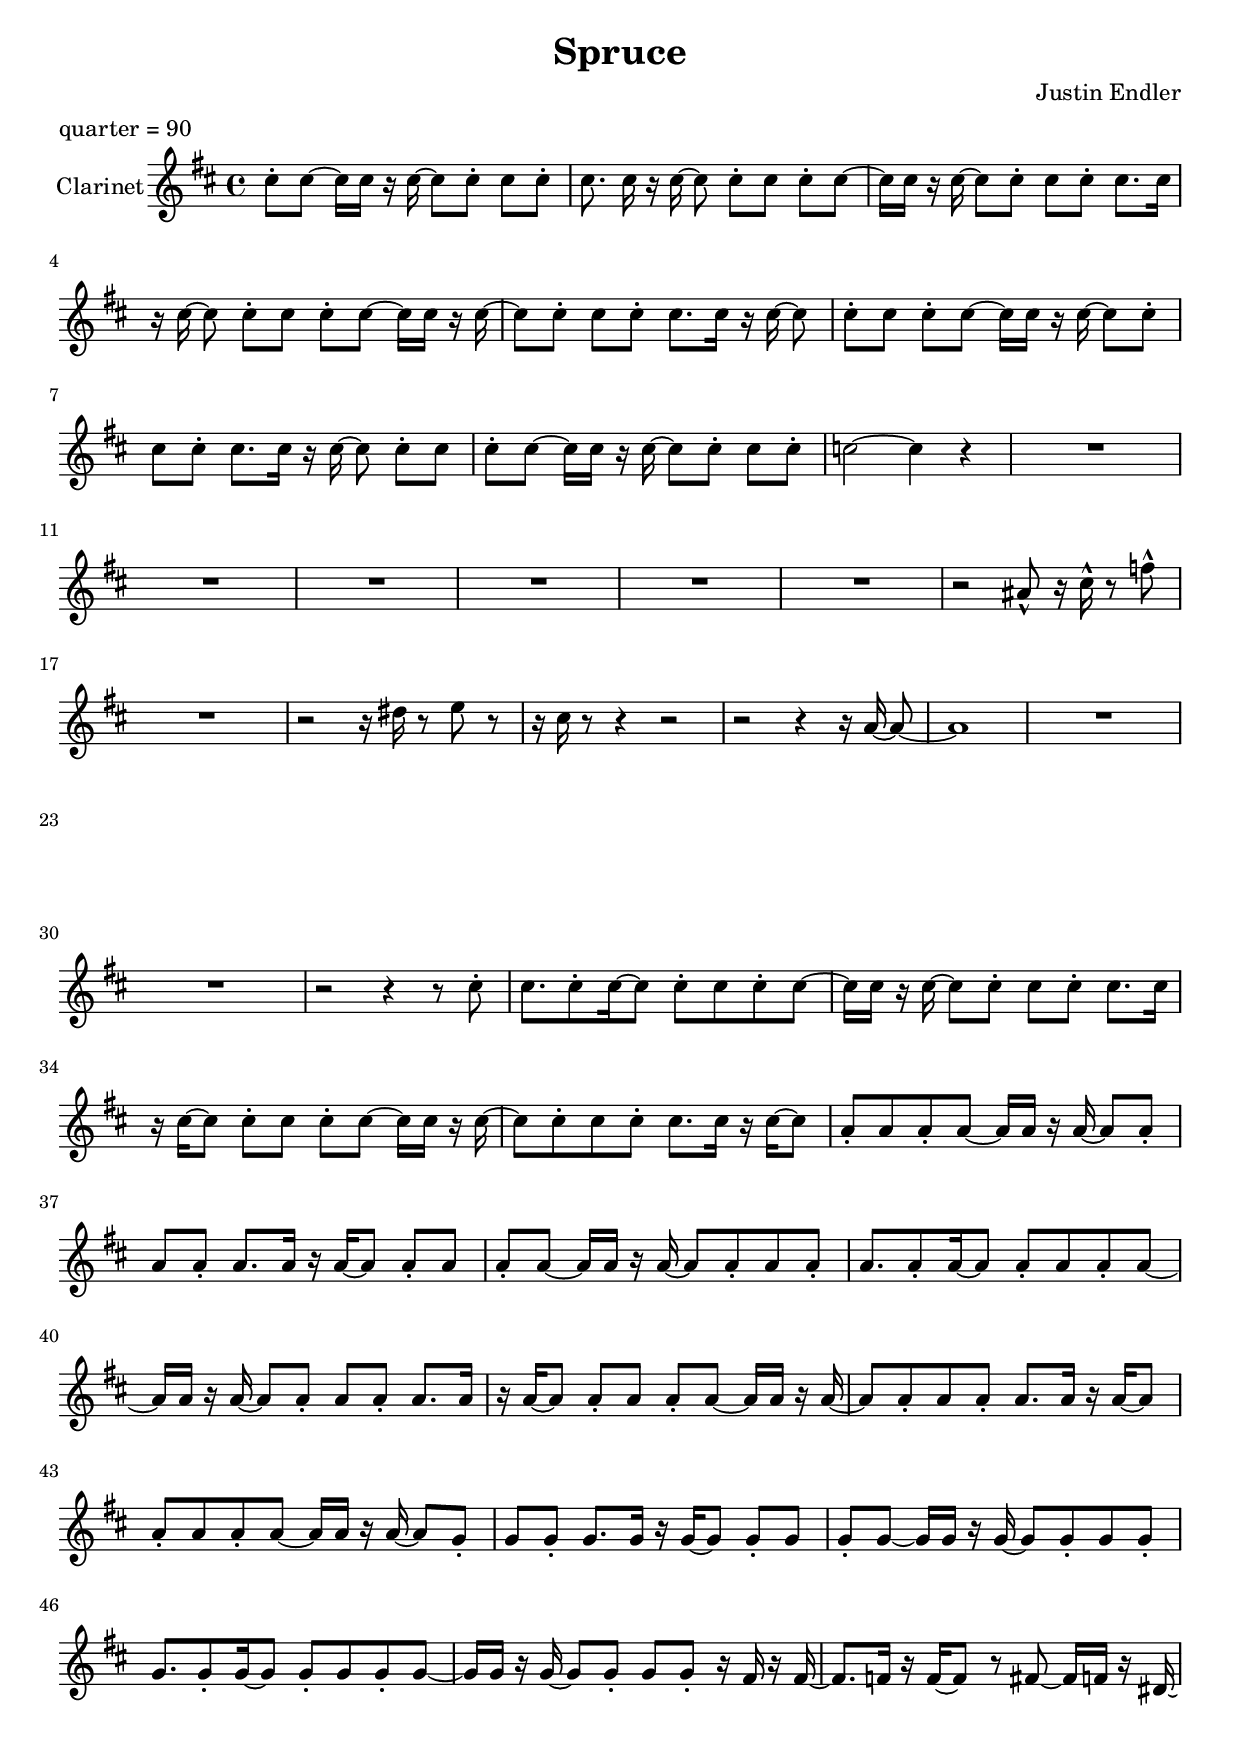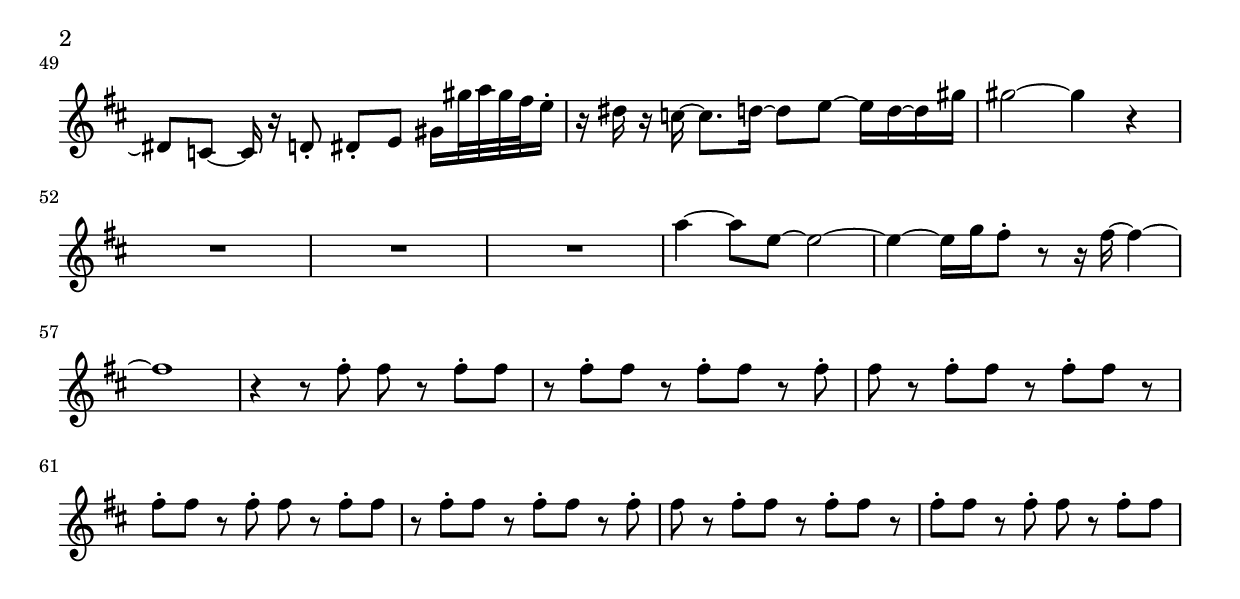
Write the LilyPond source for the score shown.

\header {
  title = "Spruce"
  composer = "Justin Endler"
  meter = "quarter = 90"
}
\include "english.ly"
sl = {
  \override NoteHead #'style = #'slash
  \override Stem #'transparent = ##t
  \override Flag #'transparent = ##t
}
nsl = {
  \revert NoteHead #'style
  \revert Stem #'transparent
  \revert Flag #'transparent
}
crOn = \override NoteHead #'style = #'cross
crOff = \revert NoteHead #'style
global = { \time 4/4 }
Key = { \key d \major }
% ------ Clarinet ------
%clar = \transpose c d \relative c'' {
%clar = \transpose c a \relative c {
clar = \relative c'' {
  \Key
  \compressFullBarRests
  % Logic bar numbers in comments
  cs8-. cs8 ~ cs16 cs16 r16 cs16 ~ cs8[ cs8-.] cs8 cs8-. | %5
  \autoBeamOff
  cs8. cs16 r16 cs16 ~ cs8 cs8-.[ cs8] cs8-.[ cs8] ~ | %6
  \autoBeamOn
  cs16 cs16 r16 cs16 ~ cs8 cs8-. cs8 cs8-. cs8. cs16 | %7
  \autoBeamOff
  r16 cs16 ~ cs8 cs8-.[ cs8] cs8-.[ cs8] ~ cs16[ cs16] r16 cs16 ~ | %8
  cs8[ cs8-.] cs8[ cs8-.] cs8.[ cs16] r16 cs16 ~ cs8 | %9
  \autoBeamOn
  cs8-. cs8 cs8-. cs8 ~ cs16 cs16 r16 cs16 ~ cs8 cs8-. | %10
  \autoBeamOff
  cs8[ cs8-.] cs8.[ cs16] r16 cs16 ~ cs8 cs8-.[ cs8] | %11
  \autoBeamOn
  cs8-. cs8 ~ cs16 cs16 r16 cs16 ~ cs8[ cs8-.] cs8 cs8-. | %12
  c2 ~ c4 r4 | %13
  R1|R1|R1|R1|R1|R1|
  r2 as8-^ r16 cs16-^ r8 f8-^ | %20
  R1 | %21
  r2 r16 ds16 r8 e8 r8 | %22
  r16 cs16 r8 r4 r2 | %23
  \autoBeamOff
  r2 r4 r16 a16 ~ a8 ~ | %24
  \autoBeamOn
  a1 | %25
  R1|R1|R1|R1|R1|R1|R1|R1|R1|
  r2 r4 r8 cs8-. | %35
  % repeated rhythm
  % 0
  cs8. cs8-. cs16 ~ cs8 cs8-. cs8 cs8-. cs8 ~ | %36
  cs16 cs16 r16 cs16 ~ cs8 cs8-. cs8 cs8-. cs8. cs16 | %37
  r16 cs16 ~ cs8 cs8-. cs8 cs8-. cs8 ~ cs16 cs16 r16 cs16 ~ | %38
  cs8 cs8-. cs8 cs8-. cs8. cs16 r16 cs16 ~ cs8 | %39
  a8-. a8 a8-. a8 ~ a16 a16 r16 a16 ~ a8 a8-. | %40
  a8 a8-. a8. a16 r16 a16 ~ a8 a8-. a8 | %41
  a8-. a8 ~ a16 a16 r16 a16 ~ a8 a8-. a8 a8-. | %42
  % 1
  a8. a8-. a16 ~ a8 a8-. a8 a8-. a8 ~ | %43
  a16 a16 r16 a16 ~ a8 a8-. a8 a8-. a8. a16 | %44
  r16 a16 ~ a8 a8-. a8 a8-. a8 ~ a16 a16 r16 a16 ~ | %45
  a8 a8-. a8 a8-. a8. a16 r16 a16 ~ a8 | %46
  a8-. a8 a8-. a8 ~ a16 a16 r16 a16 ~ a8 g8-. | %47
  g8 g8-. g8. g16 r16 g16 ~ g8 g8-. g8 | %48
  g8-. g8 ~ g16 g16 r16 g16 ~ g8 g8-. g8 g8-. | %49
  %2
  g8. g8-. g16 ~ g8 g8-. g8 g8-. g8 ~ | %50
  g16 g16 r16 g16 ~ g8 g8-. g8 g8-. r16 fs16 r16 fs16 ~ | %51
  fs8. f16 r16 f16 ~ f8 r8 fs8 ~ fs16 f16 r16 ds16 ~ | %52
  ds8 c8 ~ c16 r16 d8-. ds-. e8 gs16 gs'32 a32 gs32 fs32 e16-. | %53
  r16 ds16 r16 c16 ~ c8. d16 ~ d8 e8 ~ e16 d16 ~ d16 gs16 | %54
  gs2 ~ gs4 r4 | %55
  R1|R1|R1|
  a4 ~ a8 e8 ~ e2 ~ | %59
  e4 ~ e16 g16 fs8-. r8 r16 fs16 ~ fs4 ~ | %60
  fs1 | %61
  r4 r8 fs8-. fs8 r8 fs8-. fs8 | %62
  r8 fs8-. fs8 r8 fs8-. fs8 r8 fs8-. | %63
  fs8 r8 fs8-. fs8 r8 fs8-. fs8 r8 | %64
  fs8-. fs8 r8 fs8-. fs8 r8 fs8-. fs8 | %65
  r8 fs8-. fs8 r8 fs8-. fs8 r8 fs8-. | %66
  fs8 r8 fs8-. fs8 r8 fs8-. fs8 r8 | %67
  fs8-. fs8 r8 fs8-. fs8 r8 fs8-. fs8 | %68


}
clarinet = {
  \global
  \set Staff.instrumentName = #"Clarinet"
  \clef treble
  <<
    \clar
  >>
}
% ------ Alto Saxophone ------
%alto = \transpose c a \relative c' {
%alto = \transpose c a \relative c {
% alto = \relative c {
%   \Key
%   \compressFullBarRests
%   % rest 25 bars up front
%   R1.|R1.|R1.|R1.|R1.|R1.|R1.|R1.|R1.|R1.|R1.|R1.|R1.|R1.|R1.|R1.|R1.|R1.|R1.|R1.|R1.|R1.|R1.|R1.|R1.
%   % Logic bar numbers in comments
%   r2. r4. d'' ~ | %30
%   d1. ~ | %31
%   d4. a ~ a2. | %32
%   R1. | %33
%   R1. | %34
%   R1. | %35
%   r4. r4 g8 e d r8 r  b' r | %36
%   g a g b4. ~ b2. ~ | %37
%   b1. ~ | %38
%   b8 r4  r4. r2. | %39
%   R1. | %40
%   r2. r4. r8 a4 | %41
%   g4. ~ g4 g8 r2. | %42
%   R1. | %43
%   R1. | %44
%   R1. | %45
%   r4. r8 d'4 ~ d4. a4. | %46
%   f1. ~ | %47
%   f1. | %48
%   r4. d8 r4 d4. r | %49
%   d8 r4 d4. r d8 r4 | %50
%   c4. r c8 r4 c4. | %51
%   r4. c8 r4 c4. r | %52
%   d8 r4 d4. r d8 r4 | %53
%   d4. r d8 r4 d4. | %54
%   r4. c8 r4 c4. r | %55
%   c1. | %56
%   R1. | %57
%   r2. r4. r4 g'8 | %58
%   b8 a r r b' r g, a g r4. | %59
%   r2. a8 g e g e d | %60
%   r16 e d8 c d c r16 b c8 b a b r16 a g8 | %61
%   a1. ~ | %62
%   a2. ~ a8 f4 ~ f4. | %63
%   r2. a'8 g e g e d | %64
%   r16 e d8 c d c r16 b c8 b a b r16 a g8 | %65
%   a1. ~ | %66
%   a2. ~ a8 f4 ~ f4. ~ | %67
%   f1. | %68
%   R1. | %69
%   R1. | %70
%   R1. | %71
%   R1. | %72
%   R1. | %73
%   R1. | %74
%   R1. | %75
%   R1. | %76
%   R1. | %77
%   R1. | %78
%   R1. | %79
%   R1. | %80
%   R1. | %81
%   R1. | %82
%   R1. | %83
%   \grace b16 b'8 r4 \grace b,16 b'8 r4 \grace b,16 b'8 r4 \grace b,16 b'8 r4 | %84
%   \grace b,16 b'8 r4 \grace b,16 b'8 r4 \grace b,16 b'8 r4 \grace b,16 b'8 r4 | %85
%   \grace b,16 b'8 r4 \grace b,16 b'8 r4 \grace b,16 b'8 r4 \grace b,16 b'8 r4 | %86
%   \grace b,16 b'8 r4 \grace b,16 b'8 r4 \grace b,16 b'8 r4 \grace b,16 b'8 r4 | %87
%   g2. ~ g4. f | %88
%   d2. ~ d8 e4 ~ e f8 ~ | %89
%   f4. d4. ~ d4 a8 ~ a4. | %90
%   bf4. ~ bf8 c4 ~ c4 d8 ~ d4. | %91
%   g2. ~ g4. f | %92
%   d2. ~ d8 e4 ~ e f8 ~ | %93
%   f4. d4. ~ d4 a8 ~ a4. | %94
%   bf4. ~ bf8 c4 ~ c4 d8 ~ d4. | %95
%   g2. ~ g4. f | %96
%   d2. ~ d8 e4 ~ e f8 ~ | %97
%   f4. d4. ~ d4 a8 ~ a4. | %98
%   bf4. ~ bf8 c4 ~ c4 d8 ~ d4. | %99
%   g2. ~ g4. f | %100
%   d2. ~ d8 e4 ~ e f8 ~ | %101
%   f4. d4. ~ d4 a8 ~ a4. | %102
%   bf4. ~ bf8 c4 ~ c4 d8 ~ d4. | %103
% }
% altoSax = {
%   \global
%   \set Staff.instrumentName = #"Alto Sax"
%   \clef treble
%   <<
%     \alto
%   >>
% }
% ------ Tenor Saxophone ------
%tenor = \transpose c a' \relative c {
%tenor = \transpose c a \relative c {
% tenor = \relative c {
%   \Key
%   \compressFullBarRests
%   % rest 25 bars up front
%   R1.|R1.|R1.|R1.|R1.|R1.|R1.|R1.|R1.|R1.|R1.|R1.|R1.|R1.|R1.|R1.|R1.|R1.|R1.|R1.|R1.|R1.|R1.|R1.|R1.
%   % Logic bar numbers in comments
%   r2. r4. b'' ~ | %30
%   b1. ~ | %31
%   b4. g ~ g2. | %32
%   R1. | %33
%   R1. | %34
%   R1. | %35
%   r4. r4 d8 c b r8 r  f' r | %36
%   e c b e4. ~ e2. ~ | %37
%   e1. ~ | %38
%   e8 r4  r4. r2. | %39
%   R1. | %40
%   r2. r4. r8 c4 | %41
%   b4. ~ b4 d8 r2. | %42
%   R1. | %43
%   R1. | %44
%   R1. | %45
%   r4. r8 b'4 ~ b4. g4. | %46
%   e1. ~ | %47
%   e1. | %48
%   r4. bf8 r4 bf4. r | %49
%   bf8 r4 bf4. r bf8 r4 | %50
%   af4. r af8 r4 af4. | %51
%   r4. af8 r4 af4. r | %52
%   bf8 r4 bf4. r bf8 r4 | %53
%   af4. r af8 r4 af4. | %54
%   r4. af8 r4 af4. r | %55
%   b1. | %56
%   R1. | %57
%   r2. r4. r4 d'8 | %58
%   c8 b r r f' r e c b r4. | %59
%   r4. a8 g e g e d e d c | %60
%   r16 d c8 b c b r16 a b8 a g a r16 g e8 | %61
%   g1. ~ | %62
%   g2. ~ g8 e4 ~ e4. | %63
%   r4. a'8 g e g e d e d c | %60
%   r16 d c8 b c b r16 a b8 a g a r16 g e8 | %61
%   g1. ~ | %66
%   g2. ~ g8 e4 ~ e4. ~ | %67
%   e1. | %68
%   R1. | %69
%   R1. | %70
%   R1. | %71
%   R1. | %72
%   R1. | %73
%   R1. | %74
%   R1. | %75
%   R1. | %76
%   R1. | %77
%   R1. | %78
%   R1. | %79
%   R1. | %80
%   R1. | %81
%   R1. | %82
%   R1. | %83
%   \grace f16 f'8 r4 \grace f,16 f'8 r4 \grace f,16 f'8 r4 \grace f,16 f'8 r4 | %84
%   \grace f,16 f'8 r4 \grace f,16 f'8 r4 \grace f,16 f'8 r4 \grace f,16 f'8 r4 | %85
%   \grace f,16 f'8 r4 \grace f,16 f'8 r4 \grace f,16 f'8 r4 \grace f,16 f'8 r4 | %86
%   \grace f,16 f'8 r4 \grace f,16 f'8 r4 \grace f,16 f'8 r4 \grace f,16 f'8 r4 | %87
%   d2. ~ d4. c4. | %88
%   a2. ~ a8 bf4 ~ bf c8 ~ | %89
%   c4. a4. ~ a4 c,8 ~ c4. | %90
%   d4. ~ d8 e4 ~ e4 f8 ~ f4. | %91
%   d'2. ~ d4. c4. | %92
%   a2. ~ a8 bf4 ~ bf c8 ~ | %93
%   c4. a4. ~ a4 c,8 ~ c4. | %94
%   d4. ~ d8 e4 ~ e4 f8 ~ f4. | %95
%   d'2. ~ d4. c4. | %96
%   a2. ~ a8 bf4 ~ bf c8 ~ | %97
%   c4. a4. ~ a4 c,8 ~ c4. | %98
%   d4. ~ d8 e4 ~ e4 f8 ~ f4. | %99
%   d'2. ~ d4. c4. | %100
%   a2. ~ a8 bf4 ~ bf c8 ~ | %101
%   c4. a4. ~ a4 c,8 ~ c4. | %102
%   d4. ~ d8 e4 ~ e4 f8 ~ f4. | %103
% }
% tenorSax = {
%   \global
%   \set Staff.instrumentName = #"Tenor Sax"
%   \clef treble
%   <<
%     \tenor
%   >>
% }
%%%%%%%%% It All Goes Together Here %%%%%%%%%%%%%%%%%%%%%%

\score {
  <<
    \new StaffGroup = "winds" <<
      \new Staff = "clarinet" \clarinet
      % \new Staff = "altosax" \altoSax
      % \new Staff = "tenorsax" \tenorSax
    >>
  >>
  \layout {
    \context { \Staff \RemoveEmptyStaves }
    \context {
      \Score
      \override BarNumber #'padding = #3
      \override RehearsalMark #'padding = #2
      skipBars = ##t
    }
  }
  \midi { }
}
